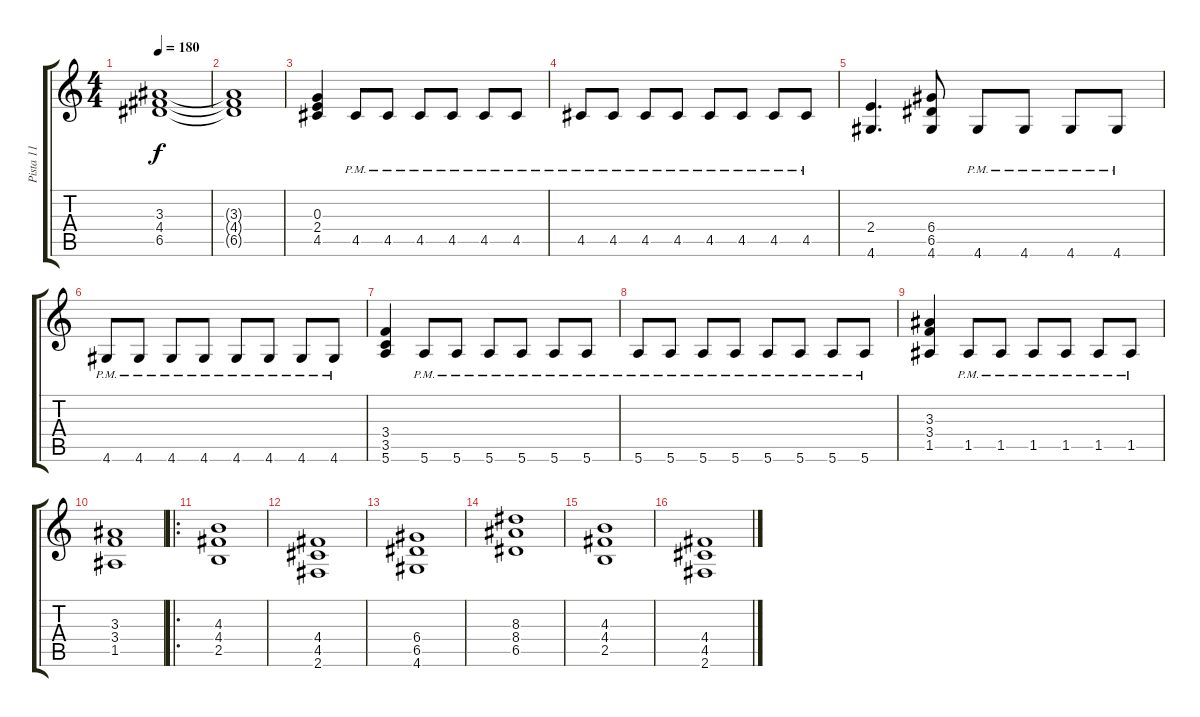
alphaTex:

\track ("Pista 11" "Pista 11") {instrument distortionguitar}
\staff {score tabs}
\tuning (E4 B3 G3 D3 A2 E2) {hide}
\ts (4 4)
\tempo 180
\clef g2
\ks c
(3.3 4.4 6.5).1{dy f} |
(3.3{t} 4.4{t} 6.5{t}).1 |
(0.3 2.4 4.5).4 4.5{pm}.8 4.5{pm}.8 4.5{pm}.8 4.5{pm}.8 4.5{pm}.8 4.5{pm}.8 |
4.5{pm}.8 4.5{pm}.8 4.5{pm}.8 4.5{pm}.8 4.5{pm}.8 4.5{pm}.8 4.5{pm}.8 4.5{pm}.8 |
(2.4 4.6).4{d} (6.4 6.5 4.6).8 4.6{pm}.8 4.6{pm}.8 4.6{pm}.8 4.6{pm}.8 |
4.6{pm}.8 4.6{pm}.8 4.6{pm}.8 4.6{pm}.8 4.6{pm}.8 4.6{pm}.8 4.6{pm}.8 4.6{pm}.8 |
(3.4 3.5 5.6).4 5.6{pm}.8 5.6{pm}.8 5.6{pm}.8 5.6{pm}.8 5.6{pm}.8 5.6{pm}.8 |
5.6{pm}.8 5.6{pm}.8 5.6{pm}.8 5.6{pm}.8 5.6{pm}.8 5.6{pm}.8 5.6{pm}.8 5.6{pm}.8 |
(3.3 3.4 1.5).4 1.5{pm}.8 1.5{pm}.8 1.5{pm}.8 1.5{pm}.8 1.5{pm}.8 1.5{pm}.8 |
(3.3 3.4 1.5).1 |
\ro
(4.3 4.4 2.5).1 |
(4.4 4.5 2.6).1 |
(6.4 6.5 4.6).1 |
(8.3 8.4 6.5).1 |
(4.3 4.4 2.5).1 |
(4.4 4.5 2.6).1
